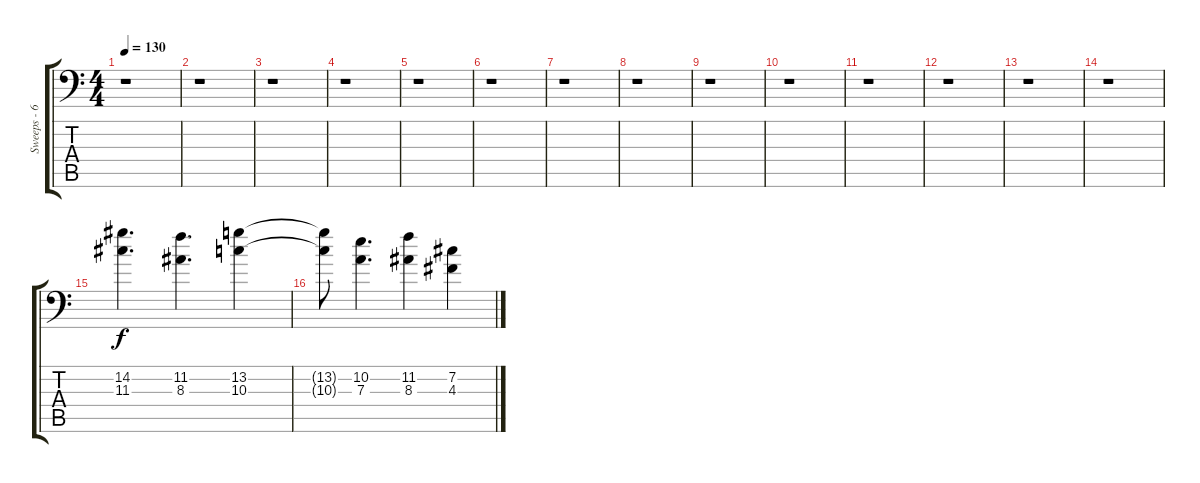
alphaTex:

\track ("Sweeps - 6 string" "Sweeps - 6") {instrument distortionguitar}
\staff {score tabs}
\tuning (B3 Gb3 D3 A2 E2 A1) {hide}
\ts (4 4)
\tempo 130
\clef f4
\ks c
r.1{dy f} |
r.1 |
r.1 |
r.1 |
r.1 |
r.1 |
r.1 |
r.1 |
r.1 |
r.1 |
r.1 |
r.1 |
r.1 |
r.1 |
(14.2 11.3).4{d} (11.2 8.3).4{d} (13.2 10.3).4 |
(13.2{t} 10.3{t}).8 (10.2 7.3).4{d} (11.2 8.3).4 (7.2 4.3).4
